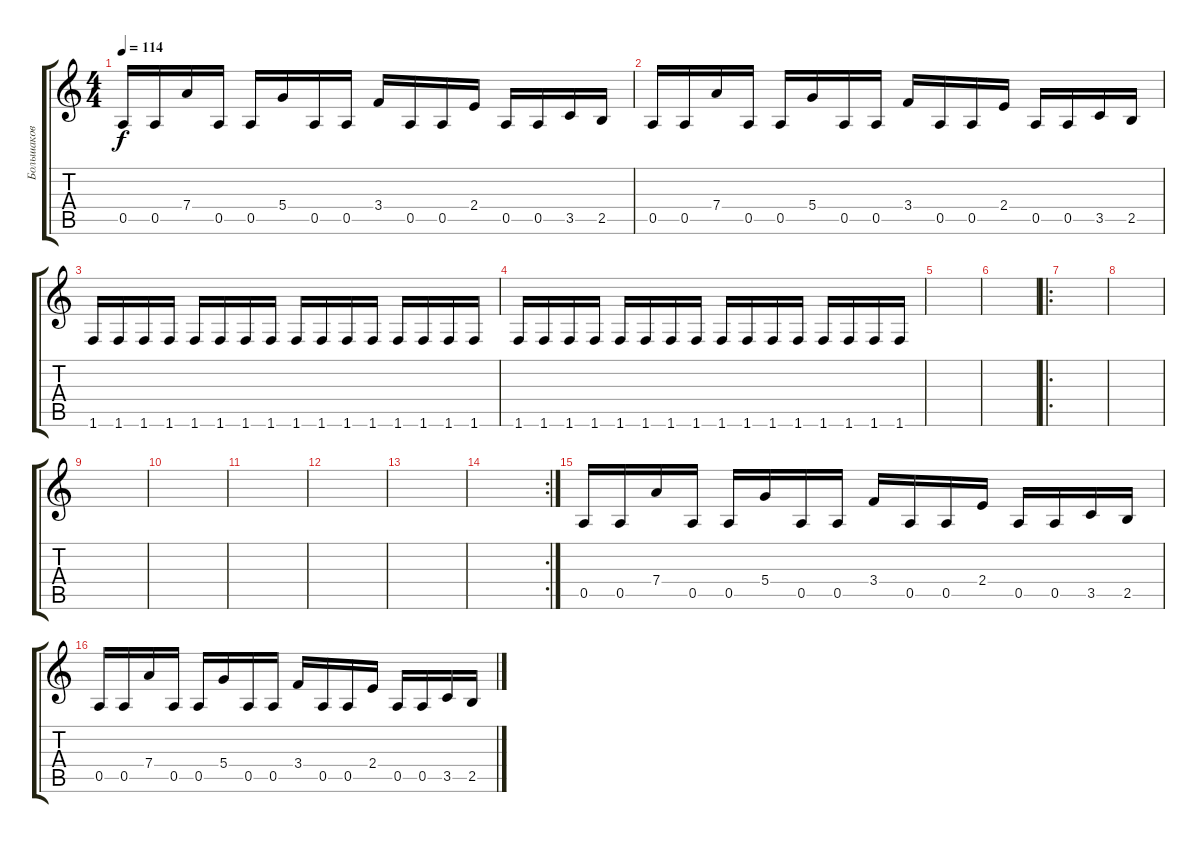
\track ("Большаков" "Большаков") {instrument distortionguitar}
\staff {score tabs}
\tuning (E4 B3 G3 D3 A2 E2) {hide}
\ts (4 4)
\tempo 114
\clef g2
\ks c
0.5.16{dy f} 0.5.16 7.4.16 0.5.16 0.5.16 5.4.16 0.5.16 0.5.16 3.4.16 0.5.16 0.5.16 2.4.16 0.5.16 0.5.16 3.5.16 2.5.16 |
0.5.16 0.5.16 7.4.16 0.5.16 0.5.16 5.4.16 0.5.16 0.5.16 3.4.16 0.5.16 0.5.16 2.4.16 0.5.16 0.5.16 3.5.16 2.5.16 |
1.6.16 1.6.16 1.6.16 1.6.16 1.6.16 1.6.16 1.6.16 1.6.16 1.6.16 1.6.16 1.6.16 1.6.16 1.6.16 1.6.16 1.6.16 1.6.16 |
1.6.16 1.6.16 1.6.16 1.6.16 1.6.16 1.6.16 1.6.16 1.6.16 1.6.16 1.6.16 1.6.16 1.6.16 1.6.16 1.6.16 1.6.16 1.6.16 |
|
|
\ro
|
|
|
|
|
|
|
\rc 2
|
0.5.16 0.5.16 7.4.16 0.5.16 0.5.16 5.4.16 0.5.16 0.5.16 3.4.16 0.5.16 0.5.16 2.4.16 0.5.16 0.5.16 3.5.16 2.5.16 |
0.5.16 0.5.16 7.4.16 0.5.16 0.5.16 5.4.16 0.5.16 0.5.16 3.4.16 0.5.16 0.5.16 2.4.16 0.5.16 0.5.16 3.5.16 2.5.16
